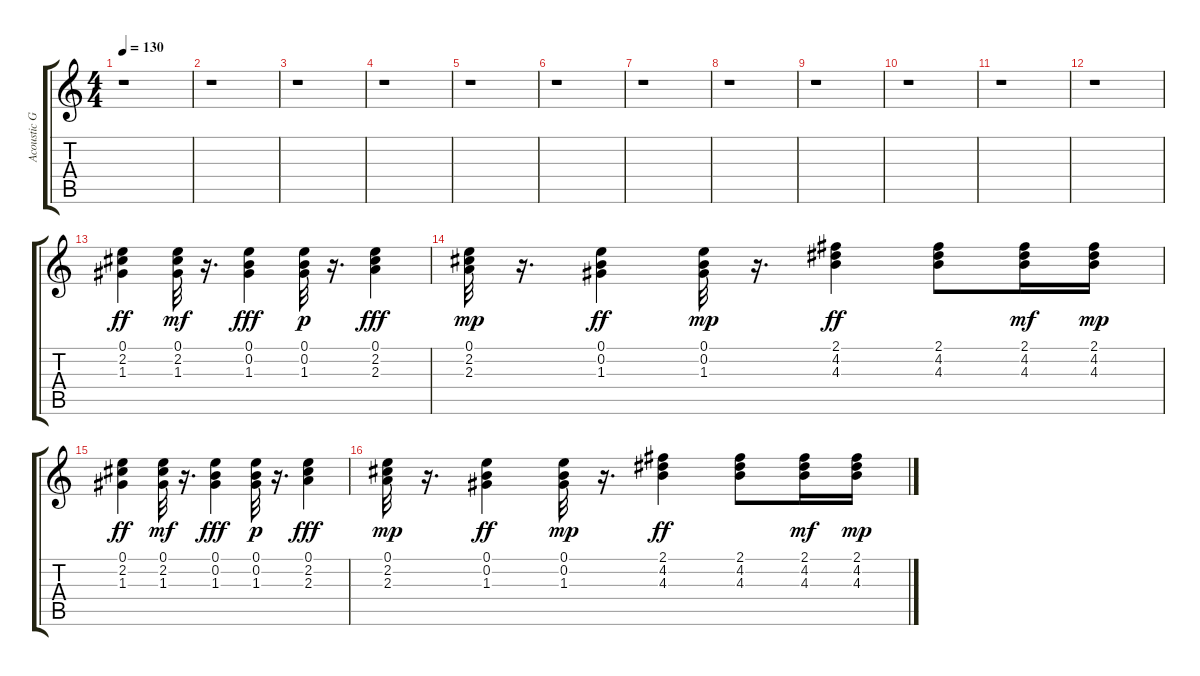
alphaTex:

\track ("Acoustic Guitar 1" "Acoustic G") {instrument acousticguitarsteel}
\staff {score tabs}
\tuning (E4 B3 G3 D3 A2 E2) {hide}
\ts (4 4)
\tempo 130
\clef g2
\ks c
r.1{dy mp} |
r.1 |
r.1 |
r.1 |
r.1 |
r.1 |
r.1 |
r.1 |
r.1 |
r.1 |
r.1 |
r.1 |
(0.1 2.2 1.3).4{dy ff} (0.1 2.2 1.3).32{dy mf} r.16{d} (0.1 0.2 1.3).4{dy fff} (0.1 0.2 1.3).32{dy p} r.16{d} (0.1 2.2 2.3).4{dy fff} |
(0.1 2.2 2.3).32{dy mp} r.16{d} (0.1 0.2 1.3).4{dy ff} (0.1 0.2 1.3).32{dy mp} r.16{d} (2.1 4.2 4.3).4{dy ff} (2.1 4.2 4.3).8 (2.1 4.2 4.3).16{dy mf} (2.1 4.2 4.3).16{dy mp} |
(0.1 2.2 1.3).4{dy ff} (0.1 2.2 1.3).32{dy mf} r.16{d} (0.1 0.2 1.3).4{dy fff} (0.1 0.2 1.3).32{dy p} r.16{d} (0.1 2.2 2.3).4{dy fff} |
(0.1 2.2 2.3).32{dy mp} r.16{d} (0.1 0.2 1.3).4{dy ff} (0.1 0.2 1.3).32{dy mp} r.16{d} (2.1 4.2 4.3).4{dy ff} (2.1 4.2 4.3).8 (2.1 4.2 4.3).16{dy mf} (2.1 4.2 4.3).16{dy mp}
